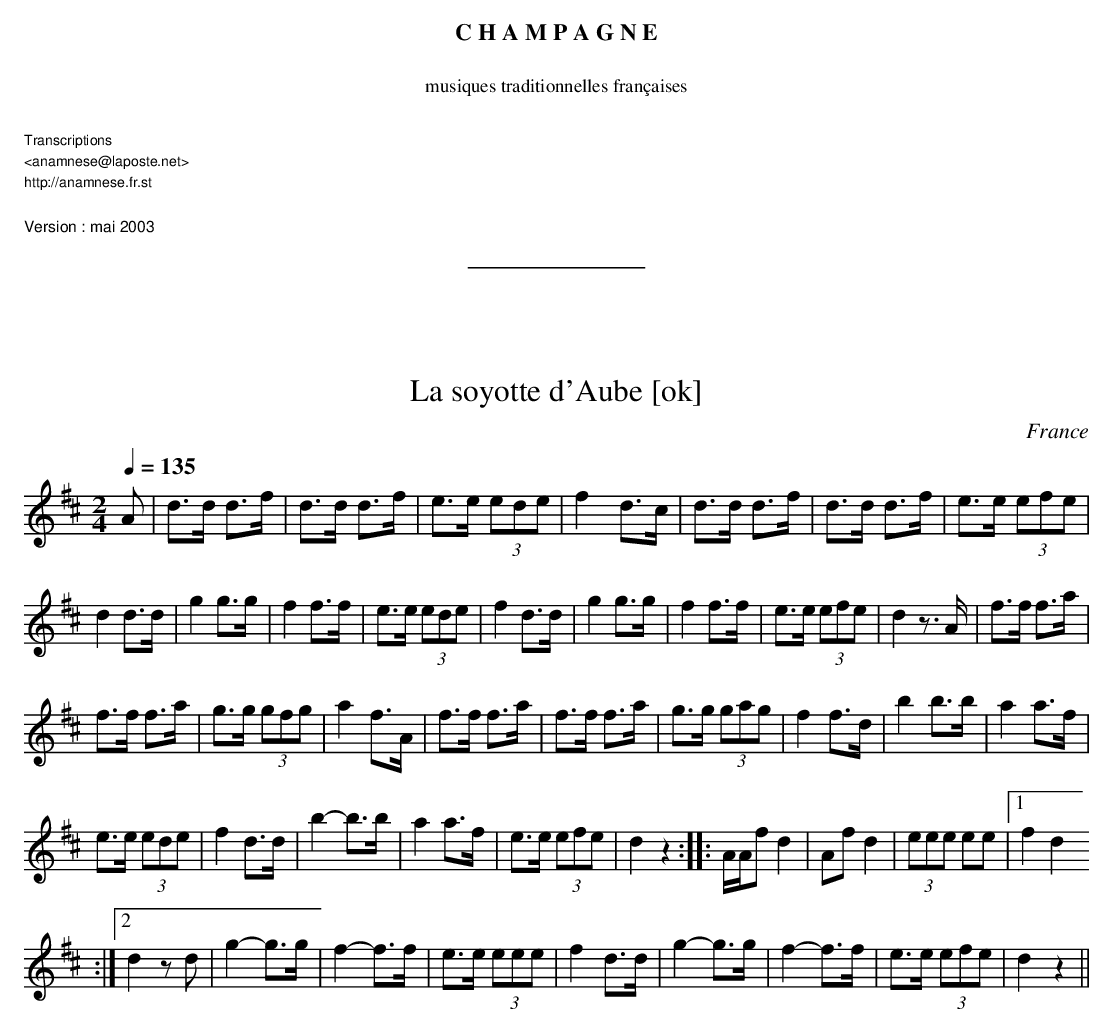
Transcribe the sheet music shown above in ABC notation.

X:1
T:La soyotte d'Aube [ok]
O:France
M:2/4
L:1/8
Q:1/4=135
K:D
A | d>d d>f | d>d d>f | e>e (3ede | f2 d>c | d>d d>f | d>d d>f | e>e (3efe |
d2d>d | g2g>g | f2f>f | e>e (3ede | f2 d>d | g2  g>g | f2  f>f | e>e (3efe | d2 z>A | f>f f>a |
f>f f>a | g>g (3gfg | a2 f>A | f>f f>a | f>f f>a | g>g (3gag | f2 f>d | b2 b>b | a2 a>f |
e>e (3ede | f2 d>d | b2-b>b | a2 a>f | e>e (3efe | d2 z2 :||: A/A/f d2 | Af d2 | (3eee ee |1f2d2
:|2 d2 zd | g2-g>g | f2-f>f | e>e (3eee | f2 d>d | g2-g>g | f2-f>f | e>e (3efe | d2 z2 ||
